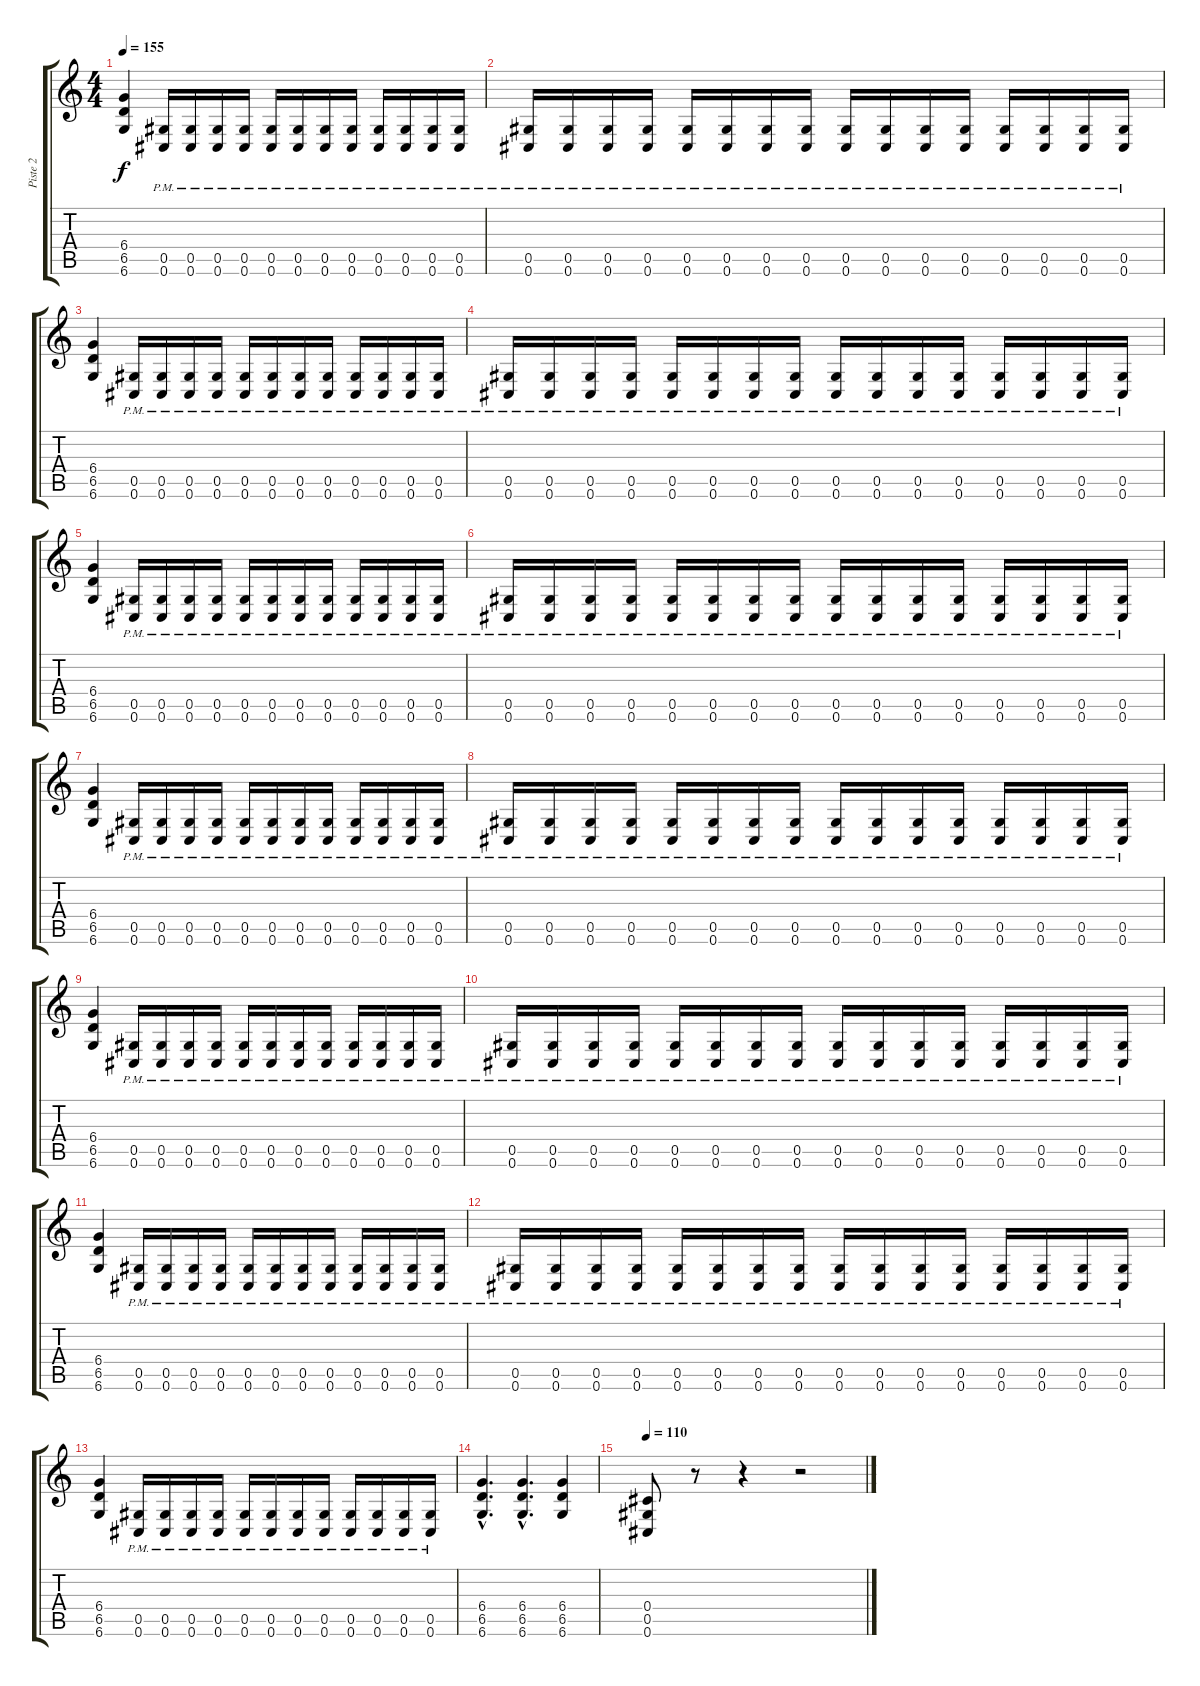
\track ("Piste 2" "Piste 2") {instrument overdrivenguitar}
\staff {score tabs}
\tuning (Eb4 Bb3 Gb3 Db3 Ab2 Db2) {hide}
\ts (4 4)
\tempo 155
\clef g2
\ks c
(6.4 6.5 6.6).4{dy f volume 0 instrument overdrivenguitar} (0.5{pm} 0.6{pm}).16{volume 6} (0.5{pm} 0.6{pm}).16 (0.5{pm} 0.6{pm}).16 (0.5{pm} 0.6{pm}).16 (0.5{pm} 0.6{pm}).16 (0.5{pm} 0.6{pm}).16 (0.5{pm} 0.6{pm}).16 (0.5{pm} 0.6{pm}).16 (0.5{pm} 0.6{pm}).16 (0.5{pm} 0.6{pm}).16 (0.5{pm} 0.6{pm}).16 (0.5{pm} 0.6{pm}).16 |
(0.5{pm} 0.6{pm}).16 (0.5{pm} 0.6{pm}).16 (0.5{pm} 0.6{pm}).16 (0.5{pm} 0.6{pm}).16 (0.5{pm} 0.6{pm}).16 (0.5{pm} 0.6{pm}).16 (0.5{pm} 0.6{pm}).16 (0.5{pm} 0.6{pm}).16 (0.5{pm} 0.6{pm}).16 (0.5{pm} 0.6{pm}).16 (0.5{pm} 0.6{pm}).16 (0.5{pm} 0.6{pm}).16 (0.5{pm} 0.6{pm}).16 (0.5{pm} 0.6{pm}).16 (0.5{pm} 0.6{pm}).16 (0.5{pm} 0.6{pm}).16 |
(6.4 6.5 6.6).4 (0.5{pm} 0.6{pm}).16 (0.5{pm} 0.6{pm}).16 (0.5{pm} 0.6{pm}).16 (0.5{pm} 0.6{pm}).16 (0.5{pm} 0.6{pm}).16 (0.5{pm} 0.6{pm}).16 (0.5{pm} 0.6{pm}).16 (0.5{pm} 0.6{pm}).16 (0.5{pm} 0.6{pm}).16 (0.5{pm} 0.6{pm}).16 (0.5{pm} 0.6{pm}).16 (0.5{pm} 0.6{pm}).16 |
(0.5{pm} 0.6{pm}).16 (0.5{pm} 0.6{pm}).16 (0.5{pm} 0.6{pm}).16 (0.5{pm} 0.6{pm}).16 (0.5{pm} 0.6{pm}).16 (0.5{pm} 0.6{pm}).16 (0.5{pm} 0.6{pm}).16 (0.5{pm} 0.6{pm}).16 (0.5{pm} 0.6{pm}).16 (0.5{pm} 0.6{pm}).16 (0.5{pm} 0.6{pm}).16 (0.5{pm} 0.6{pm}).16 (0.5{pm} 0.6{pm}).16 (0.5{pm} 0.6{pm}).16 (0.5{pm} 0.6{pm}).16 (0.5{pm} 0.6{pm}).16 |
(6.4 6.5 6.6).4{volume 13} (0.5{pm} 0.6{pm}).16 (0.5{pm} 0.6{pm}).16 (0.5{pm} 0.6{pm}).16 (0.5{pm} 0.6{pm}).16 (0.5{pm} 0.6{pm}).16 (0.5{pm} 0.6{pm}).16 (0.5{pm} 0.6{pm}).16 (0.5{pm} 0.6{pm}).16 (0.5{pm} 0.6{pm}).16 (0.5{pm} 0.6{pm}).16 (0.5{pm} 0.6{pm}).16 (0.5{pm} 0.6{pm}).16 |
(0.5{pm} 0.6{pm}).16 (0.5{pm} 0.6{pm}).16 (0.5{pm} 0.6{pm}).16 (0.5{pm} 0.6{pm}).16 (0.5{pm} 0.6{pm}).16 (0.5{pm} 0.6{pm}).16 (0.5{pm} 0.6{pm}).16 (0.5{pm} 0.6{pm}).16 (0.5{pm} 0.6{pm}).16 (0.5{pm} 0.6{pm}).16 (0.5{pm} 0.6{pm}).16 (0.5{pm} 0.6{pm}).16 (0.5{pm} 0.6{pm}).16 (0.5{pm} 0.6{pm}).16 (0.5{pm} 0.6{pm}).16 (0.5{pm} 0.6{pm}).16 |
(6.4 6.5 6.6).4 (0.5{pm} 0.6{pm}).16 (0.5{pm} 0.6{pm}).16 (0.5{pm} 0.6{pm}).16 (0.5{pm} 0.6{pm}).16 (0.5{pm} 0.6{pm}).16 (0.5{pm} 0.6{pm}).16 (0.5{pm} 0.6{pm}).16 (0.5{pm} 0.6{pm}).16 (0.5{pm} 0.6{pm}).16 (0.5{pm} 0.6{pm}).16 (0.5{pm} 0.6{pm}).16 (0.5{pm} 0.6{pm}).16 |
(0.5{pm} 0.6{pm}).16 (0.5{pm} 0.6{pm}).16 (0.5{pm} 0.6{pm}).16 (0.5{pm} 0.6{pm}).16 (0.5{pm} 0.6{pm}).16 (0.5{pm} 0.6{pm}).16 (0.5{pm} 0.6{pm}).16 (0.5{pm} 0.6{pm}).16 (0.5{pm} 0.6{pm}).16 (0.5{pm} 0.6{pm}).16 (0.5{pm} 0.6{pm}).16 (0.5{pm} 0.6{pm}).16 (0.5{pm} 0.6{pm}).16 (0.5{pm} 0.6{pm}).16 (0.5{pm} 0.6{pm}).16 (0.5{pm} 0.6{pm}).16 |
(6.4 6.5 6.6).4 (0.5{pm} 0.6{pm}).16 (0.5{pm} 0.6{pm}).16 (0.5{pm} 0.6{pm}).16 (0.5{pm} 0.6{pm}).16 (0.5{pm} 0.6{pm}).16 (0.5{pm} 0.6{pm}).16 (0.5{pm} 0.6{pm}).16 (0.5{pm} 0.6{pm}).16 (0.5{pm} 0.6{pm}).16 (0.5{pm} 0.6{pm}).16 (0.5{pm} 0.6{pm}).16 (0.5{pm} 0.6{pm}).16 |
(0.5{pm} 0.6{pm}).16 (0.5{pm} 0.6{pm}).16 (0.5{pm} 0.6{pm}).16 (0.5{pm} 0.6{pm}).16 (0.5{pm} 0.6{pm}).16 (0.5{pm} 0.6{pm}).16 (0.5{pm} 0.6{pm}).16 (0.5{pm} 0.6{pm}).16 (0.5{pm} 0.6{pm}).16 (0.5{pm} 0.6{pm}).16 (0.5{pm} 0.6{pm}).16 (0.5{pm} 0.6{pm}).16 (0.5{pm} 0.6{pm}).16 (0.5{pm} 0.6{pm}).16 (0.5{pm} 0.6{pm}).16 (0.5{pm} 0.6{pm}).16 |
(6.4 6.5 6.6).4 (0.5{pm} 0.6{pm}).16 (0.5{pm} 0.6{pm}).16 (0.5{pm} 0.6{pm}).16 (0.5{pm} 0.6{pm}).16 (0.5{pm} 0.6{pm}).16 (0.5{pm} 0.6{pm}).16 (0.5{pm} 0.6{pm}).16 (0.5{pm} 0.6{pm}).16 (0.5{pm} 0.6{pm}).16 (0.5{pm} 0.6{pm}).16 (0.5{pm} 0.6{pm}).16 (0.5{pm} 0.6{pm}).16 |
(0.5{pm} 0.6{pm}).16 (0.5{pm} 0.6{pm}).16 (0.5{pm} 0.6{pm}).16 (0.5{pm} 0.6{pm}).16 (0.5{pm} 0.6{pm}).16 (0.5{pm} 0.6{pm}).16 (0.5{pm} 0.6{pm}).16 (0.5{pm} 0.6{pm}).16 (0.5{pm} 0.6{pm}).16 (0.5{pm} 0.6{pm}).16 (0.5{pm} 0.6{pm}).16 (0.5{pm} 0.6{pm}).16 (0.5{pm} 0.6{pm}).16 (0.5{pm} 0.6{pm}).16 (0.5{pm} 0.6{pm}).16 (0.5{pm} 0.6{pm}).16 |
(6.4 6.5 6.6).4 (0.5{pm} 0.6{pm}).16 (0.5{pm} 0.6{pm}).16 (0.5{pm} 0.6{pm}).16 (0.5{pm} 0.6{pm}).16 (0.5{pm} 0.6{pm}).16 (0.5{pm} 0.6{pm}).16 (0.5{pm} 0.6{pm}).16 (0.5{pm} 0.6{pm}).16 (0.5{pm} 0.6{pm}).16 (0.5{pm} 0.6{pm}).16 (0.5{pm} 0.6{pm}).16 (0.5{pm} 0.6{pm}).16 |
(6.4{hac} 6.5{hac} 6.6{hac}).4{d} (6.4{hac} 6.5{hac} 6.6{hac}).4{d} (6.4 6.5 6.6).4 |
\tempo 110
(0.4 0.5 0.6).8 r.8 r.4 r.2
